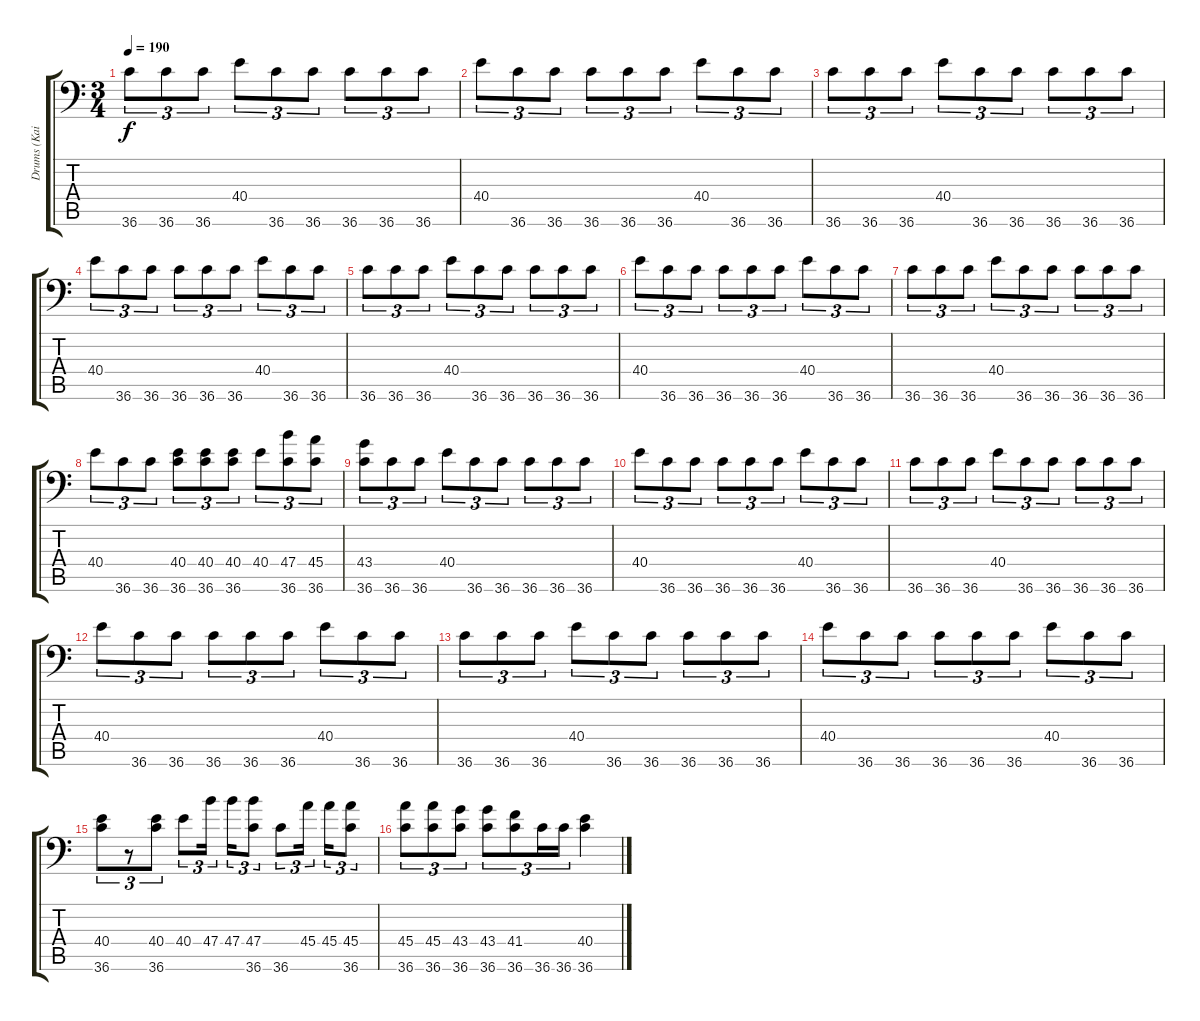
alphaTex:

\track ("Drums (Kai)" "Drums (Kai") {instrument acousticgrandpiano}
\staff {score tabs}
\tuning (C-1 C-1 C-1 C-1 C-1 C-1) {hide}
\ts (3 4)
\tempo 190
\clef f4
\ks c
36.6.8{tu (3 2) dy f} 36.6.8{tu (3 2)} 36.6.8{tu (3 2)} 40.4.8{tu (3 2)} 36.6.8{tu (3 2)} 36.6.8{tu (3 2)} 36.6.8{tu (3 2)} 36.6.8{tu (3 2)} 36.6.8{tu (3 2)} |
40.4.8{tu (3 2)} 36.6.8{tu (3 2)} 36.6.8{tu (3 2)} 36.6.8{tu (3 2)} 36.6.8{tu (3 2)} 36.6.8{tu (3 2)} 40.4.8{tu (3 2)} 36.6.8{tu (3 2)} 36.6.8{tu (3 2)} |
36.6.8{tu (3 2)} 36.6.8{tu (3 2)} 36.6.8{tu (3 2)} 40.4.8{tu (3 2)} 36.6.8{tu (3 2)} 36.6.8{tu (3 2)} 36.6.8{tu (3 2)} 36.6.8{tu (3 2)} 36.6.8{tu (3 2)} |
40.4.8{tu (3 2)} 36.6.8{tu (3 2)} 36.6.8{tu (3 2)} 36.6.8{tu (3 2)} 36.6.8{tu (3 2)} 36.6.8{tu (3 2)} 40.4.8{tu (3 2)} 36.6.8{tu (3 2)} 36.6.8{tu (3 2)} |
36.6.8{tu (3 2)} 36.6.8{tu (3 2)} 36.6.8{tu (3 2)} 40.4.8{tu (3 2)} 36.6.8{tu (3 2)} 36.6.8{tu (3 2)} 36.6.8{tu (3 2)} 36.6.8{tu (3 2)} 36.6.8{tu (3 2)} |
40.4.8{tu (3 2)} 36.6.8{tu (3 2)} 36.6.8{tu (3 2)} 36.6.8{tu (3 2)} 36.6.8{tu (3 2)} 36.6.8{tu (3 2)} 40.4.8{tu (3 2)} 36.6.8{tu (3 2)} 36.6.8{tu (3 2)} |
36.6.8{tu (3 2)} 36.6.8{tu (3 2)} 36.6.8{tu (3 2)} 40.4.8{tu (3 2)} 36.6.8{tu (3 2)} 36.6.8{tu (3 2)} 36.6.8{tu (3 2)} 36.6.8{tu (3 2)} 36.6.8{tu (3 2)} |
40.4.8{tu (3 2)} 36.6.8{tu (3 2)} 36.6.8{tu (3 2)} (40.4 36.6).8{tu (3 2)} (40.4 36.6).8{tu (3 2)} (40.4 36.6).8{tu (3 2)} 40.4.8{tu (3 2)} (47.4 36.6).8{tu (3 2)} (45.4 36.6).8{tu (3 2)} |
(43.4 36.6).8{tu (3 2)} 36.6.8{tu (3 2)} 36.6.8{tu (3 2)} 40.4.8{tu (3 2)} 36.6.8{tu (3 2)} 36.6.8{tu (3 2)} 36.6.8{tu (3 2)} 36.6.8{tu (3 2)} 36.6.8{tu (3 2)} |
40.4.8{tu (3 2)} 36.6.8{tu (3 2)} 36.6.8{tu (3 2)} 36.6.8{tu (3 2)} 36.6.8{tu (3 2)} 36.6.8{tu (3 2)} 40.4.8{tu (3 2)} 36.6.8{tu (3 2)} 36.6.8{tu (3 2)} |
36.6.8{tu (3 2)} 36.6.8{tu (3 2)} 36.6.8{tu (3 2)} 40.4.8{tu (3 2)} 36.6.8{tu (3 2)} 36.6.8{tu (3 2)} 36.6.8{tu (3 2)} 36.6.8{tu (3 2)} 36.6.8{tu (3 2)} |
40.4.8{tu (3 2)} 36.6.8{tu (3 2)} 36.6.8{tu (3 2)} 36.6.8{tu (3 2)} 36.6.8{tu (3 2)} 36.6.8{tu (3 2)} 40.4.8{tu (3 2)} 36.6.8{tu (3 2)} 36.6.8{tu (3 2)} |
36.6.8{tu (3 2)} 36.6.8{tu (3 2)} 36.6.8{tu (3 2)} 40.4.8{tu (3 2)} 36.6.8{tu (3 2)} 36.6.8{tu (3 2)} 36.6.8{tu (3 2)} 36.6.8{tu (3 2)} 36.6.8{tu (3 2)} |
40.4.8{tu (3 2)} 36.6.8{tu (3 2)} 36.6.8{tu (3 2)} 36.6.8{tu (3 2)} 36.6.8{tu (3 2)} 36.6.8{tu (3 2)} 40.4.8{tu (3 2)} 36.6.8{tu (3 2)} 36.6.8{tu (3 2)} |
(40.4 36.6).8{tu (3 2)} r.8{tu (3 2)} (40.4 36.6).8{tu (3 2)} 40.4.8{tu (3 2)} 47.4.16{tu (3 2)} 47.4.16{tu (3 2)} (47.4 36.6).8{tu (3 2)} 36.6.8{tu (3 2)} 45.4.16{tu (3 2)} 45.4.16{tu (3 2)} (45.4 36.6).8{tu (3 2)} |
(45.4 36.6).8{tu (3 2)} (45.4 36.6).8{tu (3 2)} (43.4 36.6).8{tu (3 2)} (43.4 36.6).8{tu (3 2)} (41.4 36.6).8{tu (3 2)} 36.6.16{tu (3 2)} 36.6.16{tu (3 2)} (40.4 36.6).4
